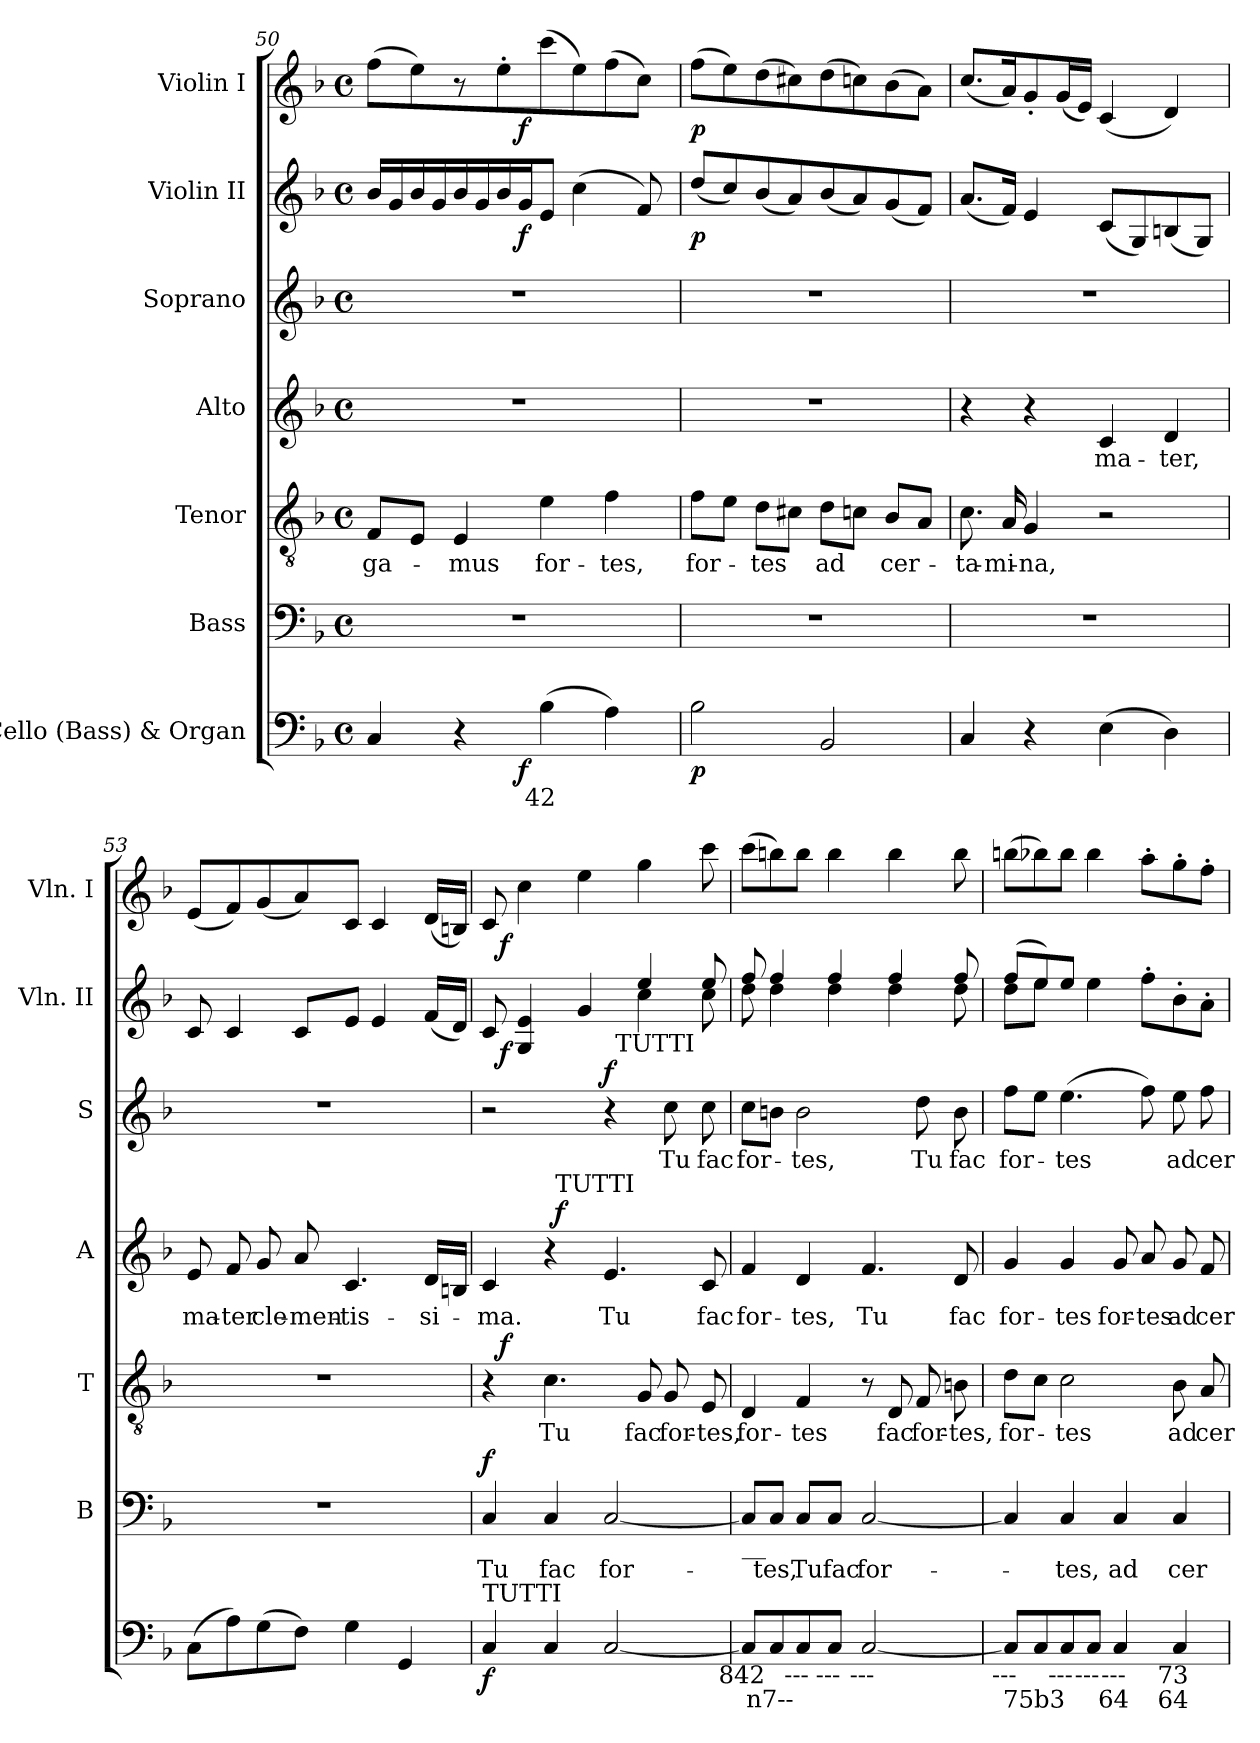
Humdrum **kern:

**kern	**dynam	**kern	**text	**dynam	**kern	**text	**dynam	**kern	**text	**dynam	**kern	**text	**dynam	**kern	**dynam	**kern	**dynam
*part7	*part7	*part6	*part6	*part6	*part5	*part5	*part5	*part4	*part4	*part4	*part3	*part3	*part3	*part2	*part2	*part1	*part1
*staff7	*staff7	*staff6	*staff6	*staff6	*staff5	*staff5	*staff5	*staff4	*staff4	*staff4	*staff3	*staff3	*staff3	*staff2	*staff2	*staff1	*staff1
*I"'Cello (Bass) & Organ	*	*I"Bass	*	*	*I"Tenor	*	*	*I"Alto	*	*	*I"Soprano	*	*	*I"Violin II	*	*I"Violin I	*
*	*	*I'B	*	*	*I'T	*	*	*I'A	*	*	*I'S	*	*	*I'Vln. II	*	*I'Vln. I	*
*clefF4	*	*clefF4	*	*	*clefGv2	*	*	*clefG2	*	*	*clefG2	*	*	*clefG2	*	*clefG2	*
*k[b-]	*	*k[b-]	*	*	*k[b-]	*	*	*k[b-]	*	*	*k[b-]	*	*	*k[b-]	*	*k[b-]	*
*F:	*	*F:	*	*	*F:	*	*	*F:	*	*	*F:	*	*	*F:	*	*F:	*
*M4/4	*	*M4/4	*	*	*M4/4	*	*	*M4/4	*	*	*M4/4	*	*	*M4/4	*	*M4/4	*
*met(c)	*	*met(c)	*	*	*met(c)	*	*	*met(c)	*	*	*met(c)	*	*	*met(c)	*	*met(c)	*
=50	=50	=50	=50	=50	=50	=50	=50	=50	=50	=50	=50	=50	=50	=50	=50	=50	=50
!LO:TX:b:cj:t=-3	!	!	!	!	!	!	!	!	!	!	!	!	!	!	!	!	!
!	!	!	!	!	!	!LO:LY:b	!	!	!	!	!	!	!	!	!	!	!
*^	*	*	*	*	*	*	*	*	*	*	*	*	*	*	*	*^	*
4C/	4..ryy	.	1r	.	.	8F/L	-ga-	.	1r	.	.	1r	.	.	16b-/LL	.	(>8ff\L	4..ryy	.
.	.	.	.	.	.	.	.	.	.	.	.	.	.	.	16g/	.	.	.	.
.	.	.	.	.	.	8E/J	.	.	.	.	.	.	.	.	16b-/	.	8ee\)	.	.
.	.	.	.	.	.	.	.	.	.	.	.	.	.	.	16g/	.	.	.	.
!	!	!	!	!	!	!	!LO:LY:b	!	!	!	!	!	!	!	!	!	!	!	!
4r	.	.	.	.	.	4E/	-mus	.	.	.	.	.	.	.	16b-/	.	8r	.	.
.	.	.	.	.	.	.	.	.	.	.	.	.	.	.	16g/	.	.	.	.
.	.	.	.	.	.	.	.	.	.	.	.	.	.	.	16b-/	.	8ee'>\	.	.
!	!	!LO:DY:b	!	!	!	!	!	!	!	!	!	!	!	!	!	!LO:DY:b	!	!	!LO:DY:b
.	2ryy	f	.	.	.	.	.	.	.	.	.	.	.	.	16g/J	f	.	2ryy	f
!LO:TX:b:cj:t=42	!	!	!	!	!	!	!	!	!	!	!	!	!	!	!	!	!	!	!
!	!	!	!	!	!	!	!LO:LY:b	!	!	!	!	!	!	!	!	!	!	!	!
(>4B-\	.	.	.	.	.	4e\	for-	.	.	.	.	.	.	.	8e/J	.	(>8ccc\	.	.
.	.	.	.	.	.	.	.	.	.	.	.	.	.	.	(>4cc\	.	8ee\)	.	.
!	!	!	!	!	!	!	!LO:LY:b	!	!	!	!	!	!	!	!	!	!	!	!
4A\)	.	.	.	.	.	4f\	-tes,	.	.	.	.	.	.	.	.	.	(>8ff\	.	.
.	.	.	.	.	.	.	.	.	.	.	.	.	.	.	8f/)	.	8cc\J)	.	.
.	16ryy	.	.	.	.	.	.	.	.	.	.	.	.	.	.	.	.	16ryy	.
!!LO:LB:g=z
=51	=51	=51	=51	=51	=51	=51	=51	=51	=51	=51	=51	=51	=51	=51	=51	=51	=51	=51	=51
!LO:TX:a:t=tasto solo	!	!	!	!	!	!	!	!	!	!	!	!	!	!	!	!	!	!	!
!	!	!LO:DY:b	!	!	!	!	!LO:LY:b	!	!	!	!	!	!	!	!	!LO:DY:b	!	!	!LO:DY:b
*v	*v	*	*	*	*	*	*	*	*	*	*	*	*	*	*	*	*v	*v	*
2B-\	p	1r	.	.	8f\L	for-	.	1r	.	.	1r	.	.	(<8dd/L	p	(>8ff\L	p
.	.	.	.	.	8e\J	.	.	.	.	.	.	.	.	8cc/)	.	8ee\)	.
!	!	!	!	!	!	!LO:LY:b	!	!	!	!	!	!	!	!	!	!	!
.	.	.	.	.	8d\L	-tes	.	.	.	.	.	.	.	(<8b-/	.	(>8dd\	.
.	.	.	.	.	8c#X\J	.	.	.	.	.	.	.	.	8a/)	.	8cc#X\)	.
!	!	!	!	!	!	!LO:LY:b	!	!	!	!	!	!	!	!	!	!	!
2BB-/	.	.	.	.	8d\L	ad	.	.	.	.	.	.	.	(<8b-/	.	(>8dd\	.
.	.	.	.	.	8cn\J	.	.	.	.	.	.	.	.	8a/)	.	8ccn\)	.
!	!	!	!	!	!	!LO:LY:b	!	!	!	!	!	!	!	!	!	!	!
.	.	.	.	.	8B-/L	cer-	.	.	.	.	.	.	.	(<8g/	.	(>8b-\	.
.	.	.	.	.	8A/J	.	.	.	.	.	.	.	.	8f/J)	.	8a\J)	.
=52	=52	=52	=52	=52	=52	=52	=52	=52	=52	=52	=52	=52	=52	=52	=52	=52	=52
!	!	!	!	!	!	!LO:LY:b	!	!	!	!	!	!	!	!	!	!	!
4C/	.	1r	.	.	8.c\	-ta-	.	4r	.	.	1r	.	.	(<8.a/L	.	(<8.cc/L	.
!	!	!	!	!	!	!LO:LY:b	!	!	!	!	!	!	!	!	!	!	!
.	.	.	.	.	16A/	-mi-	.	.	.	.	.	.	.	16f/Jk)	.	16a/k)	.
!	!	!	!	!	!	!LO:LY:b	!	!	!	!	!	!	!	!	!	!	!
4r	.	.	.	.	4G/	-na,	.	4r	.	.	.	.	.	4e/	.	8g'</	.
.	.	.	.	.	.	.	.	.	.	.	.	.	.	.	.	(<16g/L	.
.	.	.	.	.	.	.	.	.	.	.	.	.	.	.	.	16e/JJ)	.
!	!	!	!	!	!	!	!	!	!LO:LY:b	!	!	!	!	!	!	!	!
(>4E\	.	.	.	.	2r	.	.	4c/	ma-	.	.	.	.	(<8c/L	.	(<4c/	.
.	.	.	.	.	.	.	.	.	.	.	.	.	.	8G/)	.	.	.
!	!	!	!	!	!	!	!	!	!LO:LY:b	!	!	!	!	!	!	!	!
4D\)	.	.	.	.	.	.	.	4d/	-ter,	.	.	.	.	(<8Bn/	.	4d/)	.
.	.	.	.	.	.	.	.	.	.	.	.	.	.	8G/J)	.	.	.
=53	=53	=53	=53	=53	=53	=53	=53	=53	=53	=53	=53	=53	=53	=53	=53	=53	=53
!	!	!	!	!	!	!	!	!	!LO:LY:b	!	!	!	!	!	!	!	!
(>8C\L	.	1r	.	.	1r	.	.	8e/	ma-	.	1r	.	.	8c/	.	(<8e/L	.
!	!	!	!	!	!	!	!	!	!LO:LY:b	!	!	!	!	!	!	!	!
8A\)	.	.	.	.	.	.	.	8f/	-ter	.	.	.	.	4c/	.	8f/)	.
!	!	!	!	!	!	!	!	!	!LO:LY:b	!	!	!	!	!	!	!	!
(>8G\	.	.	.	.	.	.	.	8g/	cle-	.	.	.	.	.	.	(<8g/	.
!	!	!	!	!	!	!	!	!	!LO:LY:b	!	!	!	!	!	!	!	!
8F\J)	.	.	.	.	.	.	.	8a/	-men-	.	.	.	.	8c/L	.	8a/)	.
!	!	!	!	!	!	!	!	!	!LO:LY:b	!	!	!	!	!	!	!	!
4G\	.	.	.	.	.	.	.	4.c/	-tis-	.	.	.	.	8e/J	.	8c/J	.
.	.	.	.	.	.	.	.	.	.	.	.	.	.	4e/	.	4c/	.
4GG/	.	.	.	.	.	.	.	.	.	.	.	.	.	.	.	.	.
!	!	!	!	!	!	!	!	!	!LO:LY:b	!	!	!	!	!	!	!	!
.	.	.	.	.	.	.	.	16d/LL	-si-	.	.	.	.	(<16f/LL	.	(<16d/LL	.
.	.	.	.	.	.	.	.	16Bn/JJ	.	.	.	.	.	16d/JJ)	.	16Bn/JJ)	.
=54	=54	=54	=54	=54	=54	=54	=54	=54	=54	=54	=54	=54	=54	=54	=54	=54	=54
!	!	!	!	!	!LO:TX:a:t=TUTTI	!	!	!	!	!	!	!	!	!	!	!	!
!LO:TX:a:t=TUTTI	!	!	!	!	!	!	!	!	!	!	!	!	!	!	!	!	!
!	!LO:DY:b	!	!LO:LY:b	!LO:DY:b	!	!	!	!	!LO:LY:b	!	!	!	!	!	!	!	!
*	*	*	*	*	*^	*	*	*^	*	*	*^	*	*	*^	*	*^	*
*	*	*	*	*	*	*	*	*	*	*	*	*	*	*	*	*	*	*^	*	*	*	*
4C/	f	4C/	Tu	f	4r	16ryy	.	.	4c/	4ryy	-ma.	.	2r	2ryy	.	.	8c/	4ryy	16ryy	.	8c/	16ryy	.
!	!	!	!	!	!	!	!	!LO:DY:b	!	!	!	!	!	!	!	!	!	!	!	!LO:DY:b	!	!	!LO:DY:b
.	.	.	.	.	.	2...ryy	.	f	.	.	.	.	.	.	.	.	.	.	2...ryy	f	.	2...ryy	f
.	.	.	.	.	.	.	.	.	.	.	.	.	.	.	.	.	4G/ 4e/	.	.	.	4cc\	.	.
!	!	!	!LO:LY:b	!	!	!	!LO:LY:b	!	!	!	!	!	!	!	!	!	!	!	!	!	!	!	!
4C/	.	4C/	fac	.	4.c\	.	Tu	.	4r	32ryy	.	.	.	.	.	.	.	4ryy	.	.	.	.	.
!	!	!	!	!	!	!	!	!	!	!LO:TX:a:t=TUTTI	!	!	!	!	!	!	!	!	!	!	!	!	!
!	!	!	!	!	!	!	!	!	!	!	!	!LO:DY:b	!	!	!	!	!	!	!	!	!	!	!
.	.	.	.	.	.	.	.	.	.	2ryy	.	f	.	.	.	.	.	.	.	.	.	.	.
.	.	.	.	.	.	.	.	.	.	.	.	.	.	.	.	.	4g/	.	.	.	4ee\	.	.
!	!	!	!LO:LY:b	!	!	!	!	!	!	!	!LO:LY:b	!	!	!	!	!LO:DY:b	!	!	!	!	!	!	!
[2C/	.	[2C/	for-	.	.	.	.	.	4.e/	.	Tu	.	4r	32ryy	.	f	.	8ryy	.	.	.	.	.
!	!	!	!	!	!	!	!	!	!	!	!	!	!	!LO:TX:a:t=TUTTI	!	!	!	!	!	!	!	!	!
.	.	.	.	.	.	.	.	.	.	.	.	.	.	4...ryy	.	.	.	.	.	.	.	.	.
!	!	!	!	!	!	!	!LO:LY:b	!	!	!	!	!	!	!	!	!	!	!	!	!	!	!	!
.	.	.	.	.	8G/	.	fac	.	.	.	.	.	.	.	.	.	4ee/	4cc\	.	.	4gg\	.	.
!	!	!	!	!	!	!	!LO:LY:b	!	!	!	!	!	!	!	!LO:LY:b	!	!	!	!	!	!	!	!
.	.	.	.	.	8G/	.	for-	.	.	.	.	.	8cc\	.	Tu	.	.	.	.	.	.	.	.
.	.	.	.	.	.	.	.	.	.	8..ryy	.	.	.	.	.	.	.	.	.	.	.	.	.
!	!	!	!	!	!	!	!LO:LY:b	!	!	!	!LO:LY:b	!	!	!	!LO:LY:b	!	!	!	!	!	!	!	!
.	.	.	.	.	8E/	.	-tes,	.	8c/	.	fac	.	8cc\	.	fac	.	8ee/	8cc\	.	.	8ccc\	.	.
!!LO:PB:g=z
=55	=55	=55	=55	=55	=55	=55	=55	=55	=55	=55	=55	=55	=55	=55	=55	=55	=55	=55	=55	=55	=55	=55	=55
!	!	!LO:TX:b:t=__	!	!	!	!	!	!	!	!	!	!	!	!	!	!	!	!	!	!	!	!	!
!LO:TX:b:cj:t=842	!	!	!	!	!	!	!	!	!	!	!	!	!	!	!	!	!	!	!	!	!	!	!
!	!	!	!	!	!	!	!LO:LY:b	!	!	!	!LO:LY:b	!	!	!	!LO:LY:b	!	!	!	!	!	!	!	!
*	*	*	*	*	*v	*v	*	*	*	*	*	*	*v	*v	*	*	*	*v	*v	*	*v	*v	*
*	*	*	*	*	*	*	*	*v	*v	*	*	*	*	*	*	*	*	*	*
8C/L]	.	8C/L]	.	.	4D/	for-	.	4f/	-for-	.	8cc\L	for-	.	8ff/	8dd\	.	(>8ccc\L	.
!LO:TX:b:cj:t=n7--	!	!	!	!	!	!	!	!	!	!	!	!	!	!	!	!	!	!
!	!	!	!LO:LY:b	!	!	!	!	!	!	!	!	!	!	!	!	!	!	!
8C/	.	8C/J	-tes,	.	.	.	.	.	.	.	8bn\J	.	.	4ff/	4dd\	.	8bbn\)	.
!LO:TX:b:cj:t=---	!	!	!	!	!	!	!	!	!	!	!	!	!	!	!	!	!	!
!	!	!	!LO:LY:b	!	!	!LO:LY:b	!	!	!LO:LY:b	!	!	!LO:LY:b	!	!	!	!	!	!
8C/	.	8C/L	Tu	.	4F/	-tes	.	4d/	tes,	.	2b\	-tes,	.	.	.	.	8bb\J	.
!LO:TX:b:cj:t=---	!	!	!	!	!	!	!	!	!	!	!	!	!	!	!	!	!	!
!	!	!	!LO:LY:b	!	!	!	!	!	!	!	!	!	!	!	!	!	!	!
8C/J	.	8C/J	fac	.	.	.	.	.	.	.	.	.	.	4ff/	4dd\	.	4bb\	.
!LO:TX:b:cj:t=---	!	!	!	!	!	!	!	!	!	!	!	!	!	!	!	!	!	!
!	!	!	!LO:LY:b	!	!	!	!	!	!LO:LY:b	!	!	!	!	!	!	!	!	!
[2C/	.	[2C/	for-	.	8r	.	.	4.f/	Tu	.	.	.	.	.	.	.	.	.
!	!	!	!	!	!	!LO:LY:b	!	!	!	!	!	!	!	!	!	!	!	!
.	.	.	.	.	8D/	fac	.	.	.	.	.	.	.	4ff/	4dd\	.	4bb\	.
!	!	!	!	!	!	!LO:LY:b	!	!	!	!	!	!LO:LY:b	!	!	!	!	!	!
.	.	.	.	.	8F/	for-	.	.	.	.	8dd\	Tu	.	.	.	.	.	.
!	!	!	!	!	!	!LO:LY:b	!	!	!LO:LY:b	!	!	!LO:LY:b	!	!	!	!	!	!
.	.	.	.	.	8Bn\	-tes,	.	8d/	fac	.	8b\	fac	.	8ff/	8dd\	.	8bb\	.
=56	=56	=56	=56	=56	=56	=56	=56	=56	=56	=56	=56	=56	=56	=56	=56	=56	=56	=56
!LO:TX:b:cj:t=---	!	!	!	!	!	!	!	!	!	!	!	!	!	!	!	!	!	!
!	!	!	!	!	!	!LO:LY:b	!	!	!LO:LY:b	!	!	!LO:LY:b	!	!	!	!	!	!
8C/L]	.	4C/]	.	.	8d\L	for-	.	4g/	for-	.	8ff\L	for-	.	(>8ff/L	8dd\L	.	(>8bbn\L	.
!LO:TX:b:cj:t=75b3	!	!	!	!	!	!	!	!	!	!	!	!	!	!	!	!	!	!
8C/	.	.	.	.	8c\J	.	.	.	.	.	8ee\J	.	.	8ee/)	8ee\J	.	8bb-X\)	.
!LO:TX:b:cj:t=---	!	!	!	!	!	!	!	!	!	!	!	!	!	!	!	!	!	!
!	!	!	!LO:LY:b	!	!	!LO:LY:b	!	!	!LO:LY:b	!	!	!LO:LY:b	!	!	!	!	!	!
8C/	.	4C/	-tes,	.	2c\	-tes	.	4g/	-tes	.	(>4.ee\	-tes	.	8ee/J	4ryy	.	8bb-\J	.
!LO:TX:b:cj:t=---	!	!	!	!	!	!	!	!	!	!	!	!	!	!	!	!	!	!
8C/J	.	.	.	.	.	.	.	.	.	.	.	.	.	4ee\	.	.	4bb-\	.
!LO:TX:b:cj:t=---	!	!	!	!	!	!	!	!	!	!	!	!	!	!	!	!	!	!
!LO:TX:b:cj:t=64	!	!	!	!	!	!	!	!	!	!	!	!	!	!	!	!	!	!
!	!	!	!LO:LY:b	!	!	!	!	!	!LO:LY:b	!	!	!	!	!	!	!	!	!
4C/	.	4C/	ad	.	.	.	.	8g/	for-	.	.	.	.	.	2ryy	.	.	.
!	!	!	!	!	!	!	!	!	!LO:LY:b	!	!	!	!	!	!	!	!	!
.	.	.	.	.	.	.	.	8a/	-tes	.	8ff\)	.	.	8ff'>\L	.	.	8aa'>\L	.
!LO:TX:b:cj:t=73	!	!	!	!	!	!	!	!	!	!	!	!	!	!	!	!	!	!
!LO:TX:b:cj:t=64	!	!	!	!	!	!	!	!	!	!	!	!	!	!	!	!	!	!
!	!	!	!LO:LY:b	!	!	!LO:LY:b	!	!	!LO:LY:b	!	!	!LO:LY:b	!	!	!	!	!	!
4C/	.	4C/	cer-	.	8B-\	ad	.	8g/	ad	.	8ee\	ad	.	8b-'>\	.	.	8gg'>\	.
!	!	!	!	!	!	!LO:LY:b	!	!	!LO:LY:b	!	!	!LO:LY:b	!	!	!	!	!	!
.	.	.	.	.	8A/	cer-	.	8f/	cer-	.	8ff\	cer-	.	8a'>\J	.	.	8ff'>\J	.
*	*	*	*	*	*	*	*	*	*	*	*	*	*	*v	*v	*	*	*
=	=	=	=	=	=	=	=	=	=	=	=	=	=	=	=	=	=
*-	*-	*-	*-	*-	*-	*-	*-	*-	*-	*-	*-	*-	*-	*-	*-	*-	*-
